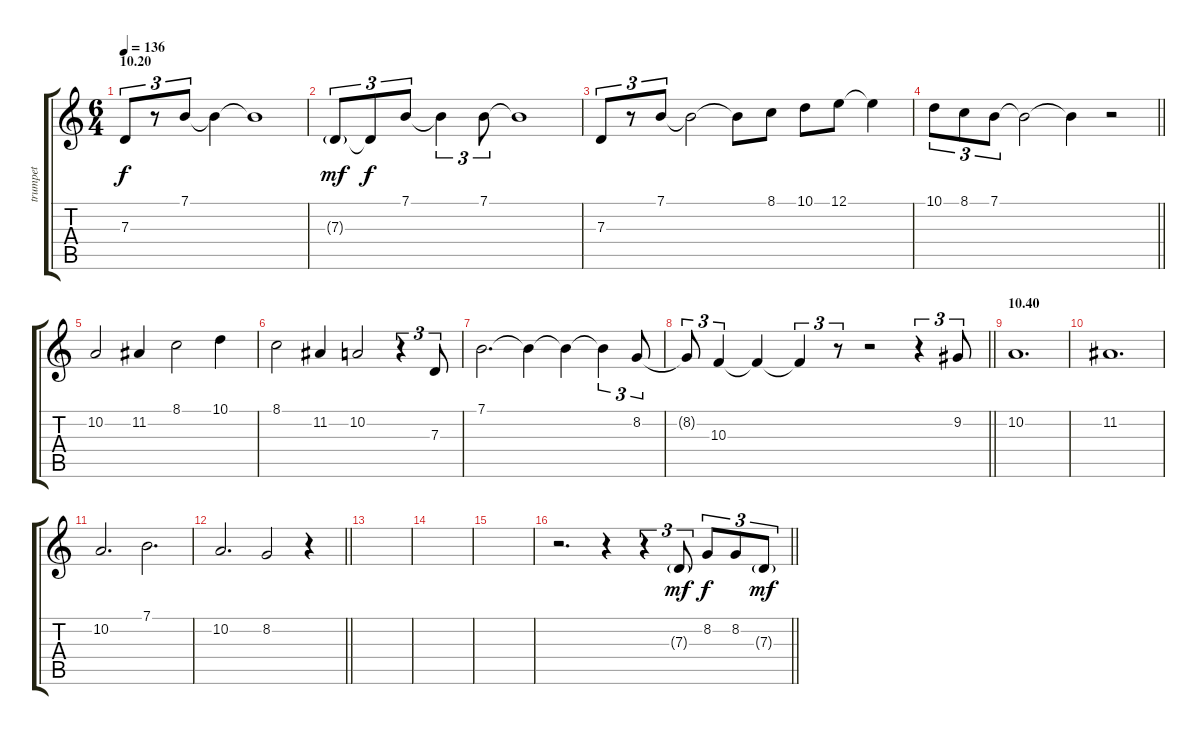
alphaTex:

\track ("trumpet" "trumpet") {instrument trumpet}
\staff {score tabs}
\tuning (E4 B3 G3 D3 A2 E2) {hide}
\ts (6 4)
\section ("" "10.20")
\tempo 136
\clef g2
\ks c
7.3.8{tu (3 2) dy f} r.8{tu (3 2)} 7.1.8{tu (3 2)} 7.1{t}.4 7.1{t}.1 |
7.3{g}.8{tu (3 2) dy mf} 7.3{t}.8{tu (3 2) dy f} 7.1.8{tu (3 2)} 7.1{t}.4{tu (3 2)} 7.1.8{tu (3 2)} 7.1{t}.1 |
7.3.8{tu (3 2)} r.8{tu (3 2)} 7.1.8{tu (3 2)} 7.1{t}.2 7.1{t}.8 8.1.8 10.1.8 12.1.8 12.1{t}.4 |
\barLineRight lightlight
10.1.8{tu (3 2)} 8.1.8{tu (3 2)} 7.1.8{tu (3 2)} 7.1{t}.2 7.1{t}.4 r.2 |
10.2.2 11.2.4 8.1.2 10.1.4 |
8.1.2 11.2.4 10.2.2 r.4{tu (3 2)} 7.3.8{tu (3 2)} |
7.1.2{d} 7.1{t}.4 7.1{t}.4 7.1{t}.4{tu (3 2)} 8.2.8{tu (3 2)} |
\barLineRight lightlight
8.2{t}.8{tu (3 2)} 10.3.4{tu (3 2)} 10.3{t}.4 10.3{t}.4{tu (3 2)} r.8{tu (3 2)} r.2 r.4{tu (3 2)} 9.2.8{tu (3 2)} |
\section ("" "10.40")
10.2.1{d} |
11.2.1{d} |
10.2.2{d} 7.1.2{d} |
\barLineRight lightlight
10.2.2{d} 8.2.2 r.4 |
|
|
|
\barLineRight lightlight
r.2{d} r.4 r.4{tu (3 2)} 7.3{g}.8{tu (3 2) dy mf} 8.2.8{tu (3 2) dy f} 8.2.8{tu (3 2)} 7.3{g}.8{tu (3 2) dy mf}
